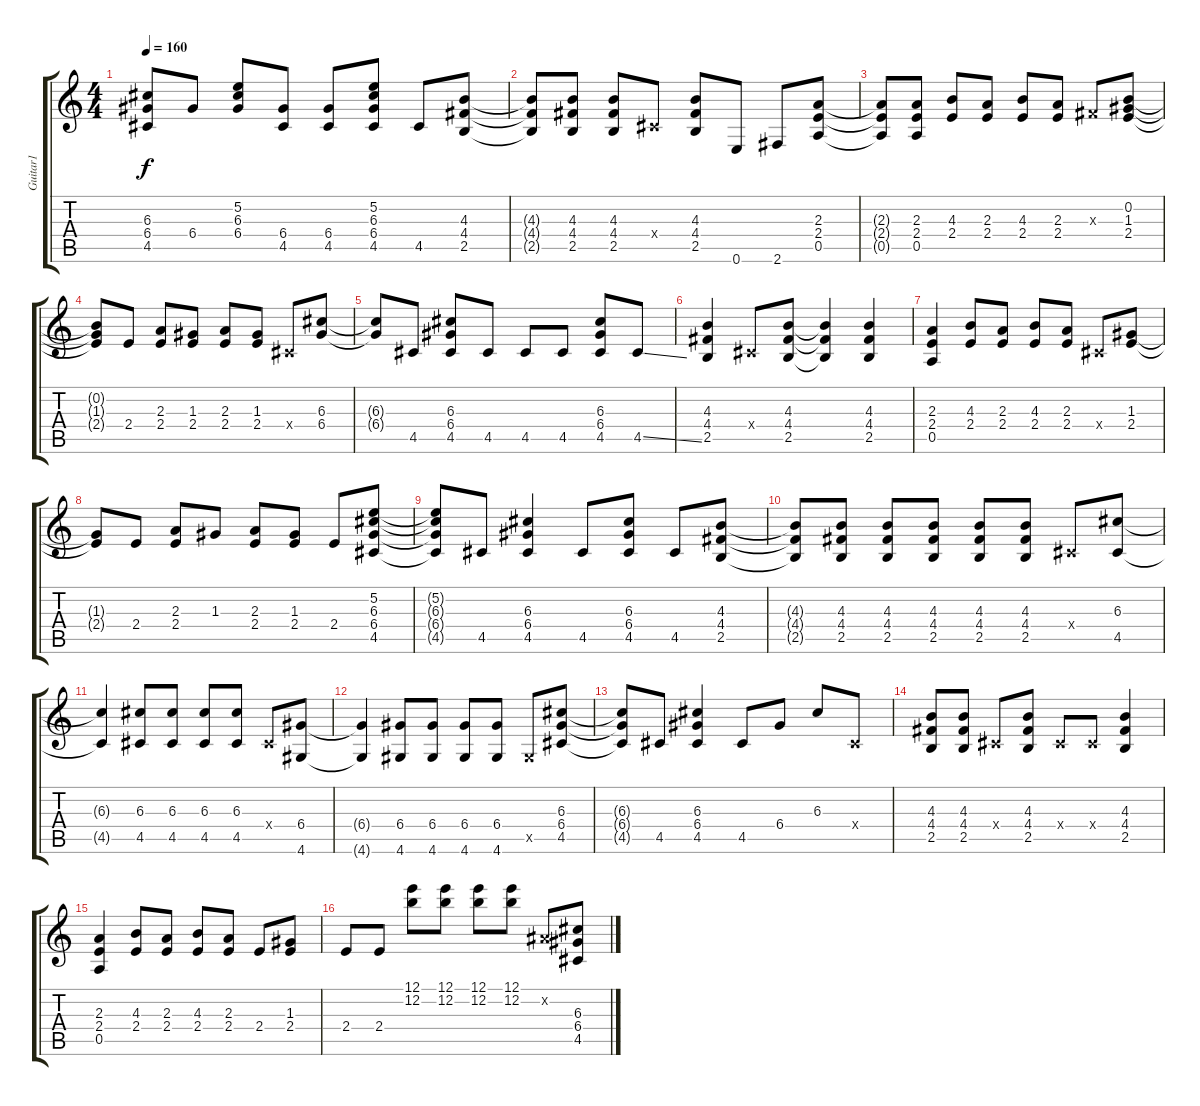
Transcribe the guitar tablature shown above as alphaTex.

\track ("Guitar1" "Guitar1") {instrument distortionguitar}
\staff {score tabs}
\tuning (E4 B3 G3 D3 A2 E2) {hide}
\ts (4 4)
\tempo 160
\clef g2
\ks c
(6.3{t} 6.4{t} 4.5{t}).8{dy f} 6.4.8 (5.2 6.3 6.4).8 (6.4 4.5).8 (6.4 4.5).8 (5.2 6.3 6.4 4.5).8 4.5.8 (4.3 4.4 2.5).8 |
(4.3{t} 4.4{t} 2.5{t}).8 (4.3 4.4 2.5).8 (4.3 4.4 2.5).8 -1.4{x}.8 (4.3 4.4 2.5).8 0.6.8 2.6.8 (2.3 2.4 0.5).8 |
(2.3{t} 2.4{t} 0.5{t}).8 (2.3 2.4 0.5).8 (4.3 2.4).8 (2.3 2.4).8 (4.3 2.4).8 (2.3 2.4).8 -1.3{x}.8 (0.2 1.3 2.4).8 |
(0.2{t} 1.3{t} 2.4{t}).8 2.4.8 (2.3 2.4).8 (1.3 2.4).8 (2.3 2.4).8 (1.3 2.4).8 -1.4{x}.8 (6.3 6.4).8 |
(6.3{t} 6.4{t}).8 4.5.8 (6.3 6.4 4.5).8 4.5.8 4.5.8 4.5.8 (6.3 6.4 4.5).8 4.5{ss}.8 |
(4.3 4.4 2.5).4 -1.4{x}.8 (4.3 4.4 2.5).8 (4.3{t} 4.4{t} 2.5{t}).4 (4.3 4.4 2.5).4 |
(2.3 2.4 0.5).4 (4.3 2.4).8 (2.3 2.4).8 (4.3 2.4).8 (2.3 2.4).8 -1.4{x}.8 (1.3 2.4).8 |
(1.3{t} 2.4{t}).8 2.4.8 (2.3 2.4).8 1.3.8 (2.3 2.4).8 (1.3 2.4).8 2.4.8 (5.2 6.3 6.4 4.5).8 |
(5.2{t} 6.3{t} 6.4{t} 4.5{t}).8 4.5.8 (6.3 6.4 4.5).4 4.5.8 (6.3 6.4 4.5).8 4.5.8 (4.3 4.4 2.5).8 |
(4.3{t} 4.4{t} 2.5{t}).8 (4.3 4.4 2.5).8 (4.3 4.4 2.5).8 (4.3 4.4 2.5).8 (4.3 4.4 2.5).8 (4.3 4.4 2.5).8 -1.4{x}.8 (6.3 4.5).8 |
(6.3{t} 4.5{t}).4 (6.3 4.5).8 (6.3 4.5).8 (6.3 4.5).8 (6.3 4.5).8 -1.4{x}.8 (6.4 4.6).8 |
(6.4{t} 4.6{t}).4 (6.4 4.6).8 (6.4 4.6).8 (6.4 4.6).8 (6.4 4.6).8 -1.5{x}.8 (6.3 6.4 4.5).8 |
(6.3{t} 6.4{t} 4.5{t}).8 4.5.8 (6.3 6.4 4.5).4 4.5.8 6.4.8 6.3.8 -1.4{x}.8 |
(4.3 4.4 2.5).8 (4.3 4.4 2.5).8 -1.4{x}.8 (4.3 4.4 2.5).8 -1.4{x}.8 -1.4{x}.8 (4.3 4.4 2.5).4 |
(2.3 2.4 0.5).4 (4.3 2.4).8 (2.3 2.4).8 (4.3 2.4).8 (2.3 2.4).8 2.4.8 (1.3 2.4).8 |
2.4.8 2.4.8 (12.1 12.2).8 (12.1 12.2).8 (12.1 12.2).8 (12.1 12.2).8 -1.2{x}.8 (6.3 6.4 4.5).8
